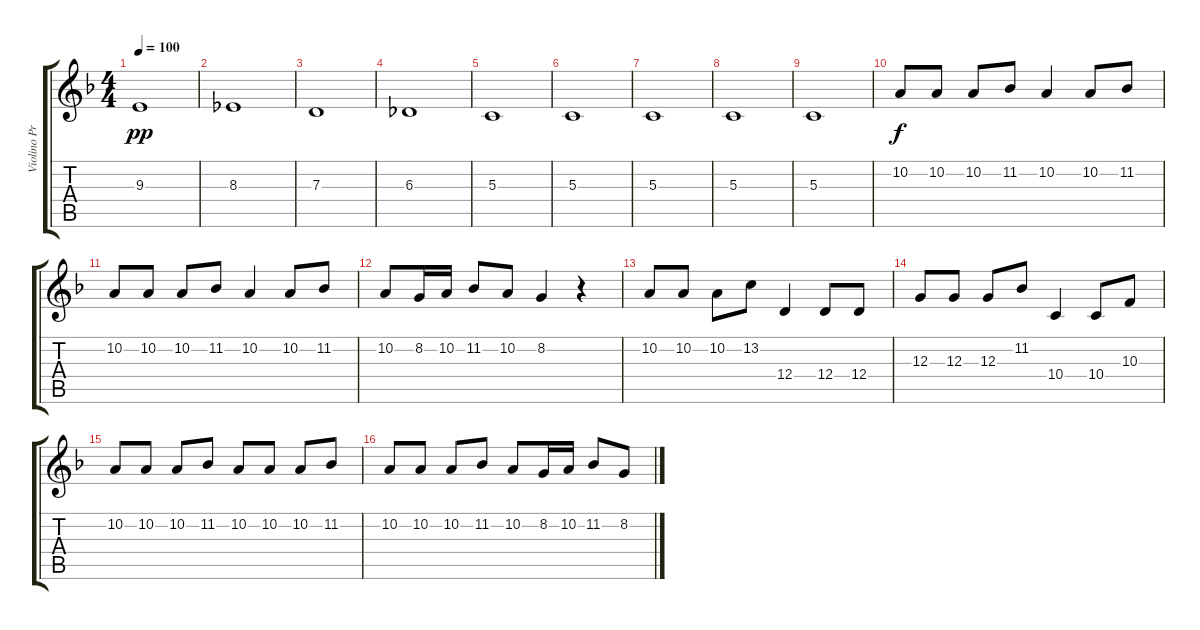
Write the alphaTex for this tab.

\track ("Violino Principale" "Violino Pr") {instrument violin}
\staff {score tabs}
\tuning (E4 B3 G3 D3 A2 E2) {hide}
\ts (4 4)
\tempo 100
\clef g2
\ks f
9.3.1{dy pp} |
8.3.1 |
7.3.1 |
6.3.1 |
5.3.1 |
5.3.1 |
5.3.1 |
5.3.1 |
5.3.1 |
10.2.8{dy f} 10.2.8 10.2.8 11.2.8 10.2.4 10.2.8 11.2.8 |
10.2.8 10.2.8 10.2.8 11.2.8 10.2.4 10.2.8 11.2.8 |
10.2.8 8.2.16 10.2.16 11.2.8 10.2.8 8.2.4 r.4 |
10.2.8 10.2.8 10.2.8 13.2.8 12.4.4 12.4.8 12.4.8 |
12.3.8 12.3.8 12.3.8 11.2.8 10.4.4 10.4.8 10.3.8 |
10.2.8 10.2.8 10.2.8 11.2.8 10.2.8 10.2.8 10.2.8 11.2.8 |
10.2.8 10.2.8 10.2.8 11.2.8 10.2.8 8.2.16 10.2.16 11.2.8 8.2.8
